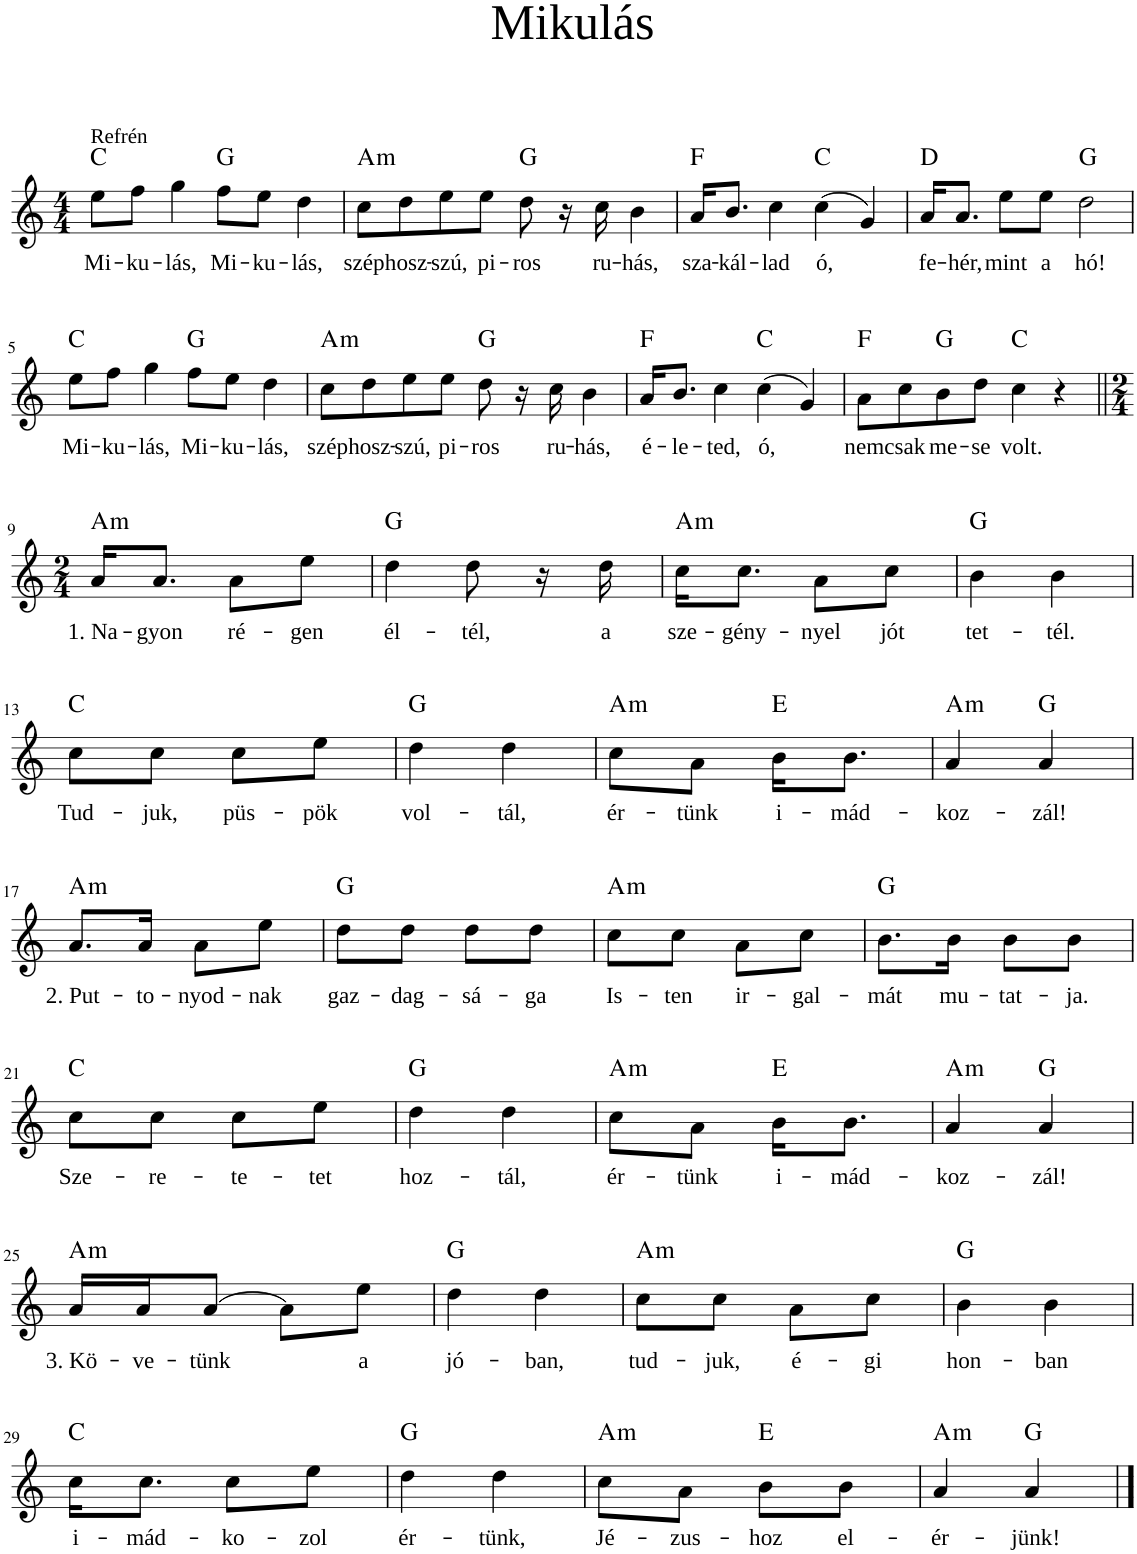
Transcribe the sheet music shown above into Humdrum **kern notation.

**kern	**text	**harte
*part1	*part1	*part1
*staff1	*staff1	*
*I"Voice	*	*
*clefG2	*	*
*k[]	*	*
*M4/4	*	*
=1	=1	=1
!LO:TX:a:t=Refrén	!	!
!	!LO:LY:b	!
8ee\L	Mi-	C:maj
!	!LO:LY:b	!
8ff\J	-ku-	.
!	!LO:LY:b	!
4gg\	-lás,	.
!	!LO:LY:b	!
8ff\L	Mi-	G:maj
!	!LO:LY:b	!
8ee\J	-ku-	.
!	!LO:LY:b	!
4dd\	-lás,	.
=2	=2	=2
!	!LO:LY:b	!LO:H:kt=m
8cc\L	szép	A:min
!	!LO:LY:b	!
8dd\	hosz-	.
!	!LO:LY:b	!
8ee\	-szú,	.
!	!LO:LY:b	!
8ee\J	pi-	.
!	!LO:LY:b	!
8dd\	-ros	G:maj
16r	.	.
!	!LO:LY:b	!
16cc\	ru-	.
!	!LO:LY:b	!
4b\	-hás,	.
=3	=3	=3
!	!LO:LY:b	!
16a/KL	sza-	F:maj
!	!LO:LY:b	!
8.b/J	-kál-	.
!	!LO:LY:b	!
4cc\	-lad	.
!	!LO:LY:b	!
(4cc\	ó,	C:maj
4g/)	.	.
=4	=4	=4
!	!LO:LY:b	!
16a/KL	fe-	D:maj
!	!LO:LY:b	!
8.a/J	-hér,	.
!	!LO:LY:b	!
8ee\L	mint	.
!	!LO:LY:b	!
8ee\J	a	.
!	!LO:LY:b	!
2dd\	hó!	G:maj
!!LO:LB:g=z
=5	=5	=5
!	!LO:LY:b	!
8ee\L	Mi-	C:maj
!	!LO:LY:b	!
8ff\J	-ku-	.
!	!LO:LY:b	!
4gg\	-lás,	.
!	!LO:LY:b	!
8ff\L	Mi-	G:maj
!	!LO:LY:b	!
8ee\J	-ku-	.
!	!LO:LY:b	!
4dd\	-lás,	.
=6	=6	=6
!	!LO:LY:b	!LO:H:kt=m
8cc\L	szép	A:min
!	!LO:LY:b	!
8dd\	hosz-	.
!	!LO:LY:b	!
8ee\	-szú,	.
!	!LO:LY:b	!
8ee\J	pi-	.
!	!LO:LY:b	!
8dd\	-ros	G:maj
16r	.	.
!	!LO:LY:b	!
16cc\	ru-	.
!	!LO:LY:b	!
4b\	-hás,	.
=7	=7	=7
!	!LO:LY:b	!
16a/KL	é-	F:maj
!	!LO:LY:b	!
8.b/J	-le-	.
!	!LO:LY:b	!
4cc\	-ted,	.
!	!LO:LY:b	!
(4cc\	ó,	C:maj
4g/)	.	.
=8	=8	=8
!	!LO:LY:b	!
8a\L	nem	F:maj
!	!LO:LY:b	!
8cc\	csak	.
!	!LO:LY:b	!
8b\	me-	G:maj
!	!LO:LY:b	!
8dd\J	-se	.
!	!LO:LY:b	!
4cc\	volt.	C:maj
4r	.	.
!!LO:LB:g=z
=9||	=9||	=9||
*M2/4	*	*
!	!LO:LY:b	!LO:H:kt=m
16a/KL	1. Na-	A:min
!	!LO:LY:b	!
8.a/J	-gyon	.
!	!LO:LY:b	!
8a\L	ré-	.
!	!LO:LY:b	!
8ee\J	-gen	.
=10	=10	=10
!	!LO:LY:b	!
4dd\	él-	G:maj
!	!LO:LY:b	!
8dd\	-tél,	.
16r	.	.
!	!LO:LY:b	!
16dd\	a	.
=11	=11	=11
!	!LO:LY:b	!LO:H:kt=m
16cc\KL	sze-	A:min
!	!LO:LY:b	!
8.cc\J	-gény-	.
!	!LO:LY:b	!
8a\L	-nyel	.
!	!LO:LY:b	!
8cc\J	jót	.
=12	=12	=12
!	!LO:LY:b	!
4b\	tet-	G:maj
!	!LO:LY:b	!
4b\	-tél.	.
!!LO:LB:g=z
=13	=13	=13
!	!LO:LY:b	!
8cc\L	Tud-	C:maj
!	!LO:LY:b	!
8cc\J	-juk,	.
!	!LO:LY:b	!
8cc\L	püs-	.
!	!LO:LY:b	!
8ee\J	-pök	.
=14	=14	=14
!	!LO:LY:b	!
4dd\	vol-	G:maj
!	!LO:LY:b	!
4dd\	-tál,	.
=15	=15	=15
!	!LO:LY:b	!LO:H:kt=m
8cc\L	ér-	A:min
!	!LO:LY:b	!
8a\J	-tünk	.
!	!LO:LY:b	!
16b\KL	i-	E:maj
!	!LO:LY:b	!
8.b\J	-mád-	.
=16	=16	=16
!	!LO:LY:b	!LO:H:kt=m
4a/	-koz-	A:min
!	!LO:LY:b	!
4a/	-zál!	G:maj
!!LO:LB:g=z
=17	=17	=17
!	!LO:LY:b	!LO:H:kt=m
8.a/L	2. Put-	A:min
!	!LO:LY:b	!
16a/Jk	-to-	.
!	!LO:LY:b	!
8a\L	-nyod-	.
!	!LO:LY:b	!
8ee\J	-nak	.
=18	=18	=18
!	!LO:LY:b	!
8dd\L	gaz-	G:maj
!	!LO:LY:b	!
8dd\J	-dag-	.
!	!LO:LY:b	!
8dd\L	-sá-	.
!	!LO:LY:b	!
8dd\J	-ga	.
=19	=19	=19
!	!LO:LY:b	!LO:H:kt=m
8cc\L	Is-	A:min
!	!LO:LY:b	!
8cc\J	-ten	.
!	!LO:LY:b	!
8a\L	ir-	.
!	!LO:LY:b	!
8cc\J	-gal-	.
=20	=20	=20
!	!LO:LY:b	!
8.b\L	-mát	G:maj
!	!LO:LY:b	!
16b\Jk	mu-	.
!	!LO:LY:b	!
8b\L	-tat-	.
!	!LO:LY:b	!
8b\J	-ja.	.
!!LO:LB:g=z
=21	=21	=21
!	!LO:LY:b	!
8cc\L	Sze-	C:maj
!	!LO:LY:b	!
8cc\J	-re-	.
!	!LO:LY:b	!
8cc\L	-te-	.
!	!LO:LY:b	!
8ee\J	-tet	.
=22	=22	=22
!	!LO:LY:b	!
4dd\	hoz-	G:maj
!	!LO:LY:b	!
4dd\	-tál,	.
=23	=23	=23
!	!LO:LY:b	!LO:H:kt=m
8cc\L	ér-	A:min
!	!LO:LY:b	!
8a\J	-tünk	.
!	!LO:LY:b	!
16b\KL	i-	E:maj
!	!LO:LY:b	!
8.b\J	-mád-	.
=24	=24	=24
!	!LO:LY:b	!LO:H:kt=m
4a/	-koz-	A:min
!	!LO:LY:b	!
4a/	-zál!	G:maj
!!LO:LB:g=z
=25	=25	=25
!	!LO:LY:b	!LO:H:kt=m
16a/LL	3. Kö-	A:min
!	!LO:LY:b	!
16a/J	-ve-	.
!	!LO:LY:b	!
[8a/J	-tünk	.
8a\L]	.	.
!	!LO:LY:b	!
8ee\J	a	.
=26	=26	=26
!	!LO:LY:b	!
4dd\	jó-	G:maj
!	!LO:LY:b	!
4dd\	-ban,	.
=27	=27	=27
!	!LO:LY:b	!LO:H:kt=m
8cc\L	tud-	A:min
!	!LO:LY:b	!
8cc\J	-juk,	.
!	!LO:LY:b	!
8a\L	é-	.
!	!LO:LY:b	!
8cc\J	-gi	.
=28	=28	=28
!	!LO:LY:b	!
4b\	hon-	G:maj
!	!LO:LY:b	!
4b\	-ban	.
!!LO:LB:g=z
=29	=29	=29
!	!LO:LY:b	!
16cc\KL	i-	C:maj
!	!LO:LY:b	!
8.cc\J	-mád-	.
!	!LO:LY:b	!
8cc\L	-ko-	.
!	!LO:LY:b	!
8ee\J	-zol	.
=30	=30	=30
!	!LO:LY:b	!
4dd\	ér-	G:maj
!	!LO:LY:b	!
4dd\	-tünk,	.
=31	=31	=31
!	!LO:LY:b	!LO:H:kt=m
8cc\L	Jé-	A:min
!	!LO:LY:b	!
8a\J	-zus-	.
!	!LO:LY:b	!
8b\L	-hoz	E:maj
!	!LO:LY:b	!
8b\J	el-	.
=32	=32	=32
!	!LO:LY:b	!LO:H:kt=m
4a/	-ér-	A:min
!	!LO:LY:b	!
4a/	-jünk!	G:maj
==	==	==
*-	*-	*-
